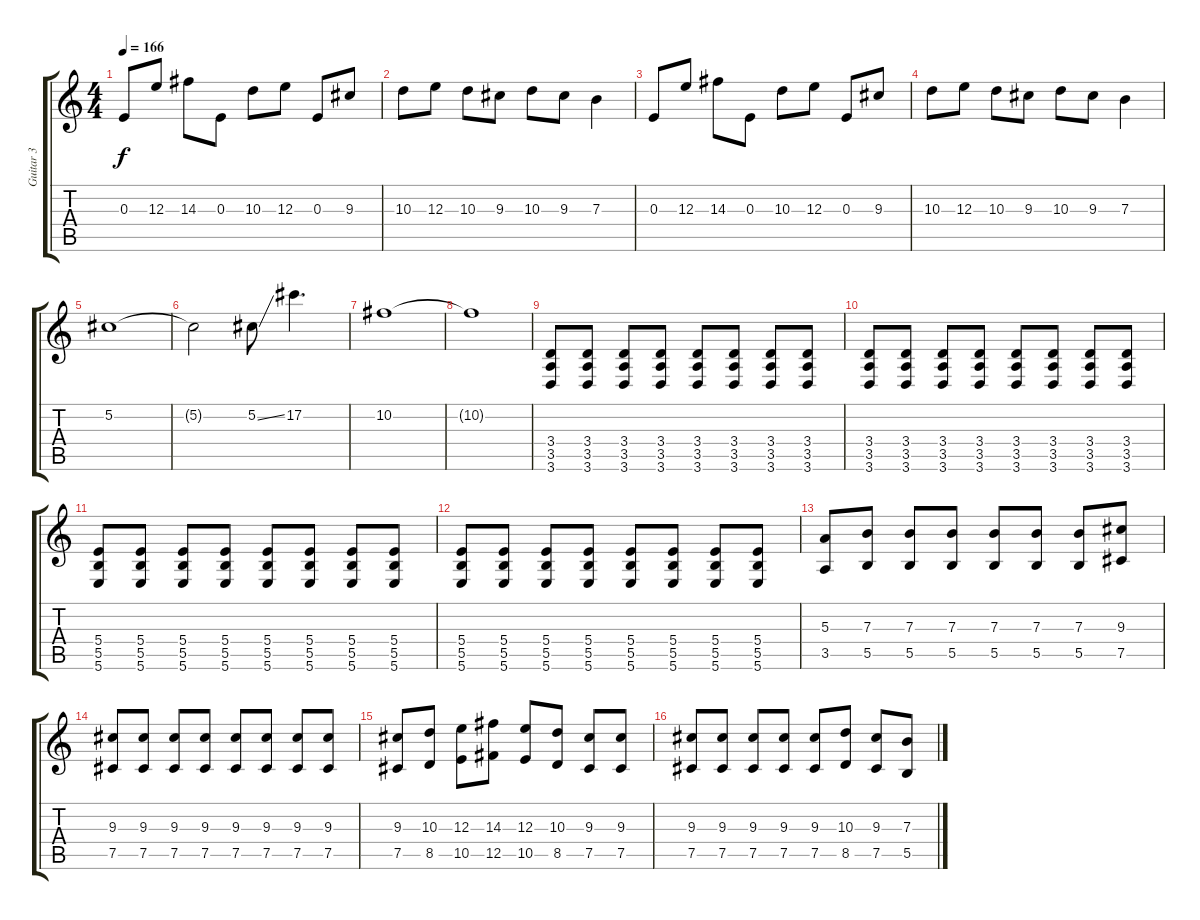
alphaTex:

\track ("Guitar 3" "Guitar 3") {instrument overdrivenguitar}
\staff {score tabs}
\tuning (Db4 Ab3 E3 B2 Gb2 B1) {hide}
\ts (4 4)
\tempo 166
\clef g2
\ks c
0.3.8{dy f} 12.3.8 14.3.8 0.3.8 10.3.8 12.3.8 0.3.8 9.3.8 |
10.3.8 12.3.8 10.3.8 9.3.8 10.3.8 9.3.8 7.3.4 |
0.3.8 12.3.8 14.3.8 0.3.8 10.3.8 12.3.8 0.3.8 9.3.8 |
10.3.8 12.3.8 10.3.8 9.3.8 10.3.8 9.3.8 7.3.4 |
5.2.1 |
5.2{t}.2 5.2{ss}.8 17.2.4{d} |
10.2.1 |
10.2{t}.1 |
(3.4 3.5 3.6).8 (3.4 3.5 3.6).8 (3.4 3.5 3.6).8 (3.4 3.5 3.6).8 (3.4 3.5 3.6).8 (3.4 3.5 3.6).8 (3.4 3.5 3.6).8 (3.4 3.5 3.6).8 |
(3.4 3.5 3.6).8 (3.4 3.5 3.6).8 (3.4 3.5 3.6).8 (3.4 3.5 3.6).8 (3.4 3.5 3.6).8 (3.4 3.5 3.6).8 (3.4 3.5 3.6).8 (3.4 3.5 3.6).8 |
(5.4 5.5 5.6).8 (5.4 5.5 5.6).8 (5.4 5.5 5.6).8 (5.4 5.5 5.6).8 (5.4 5.5 5.6).8 (5.4 5.5 5.6).8 (5.4 5.5 5.6).8 (5.4 5.5 5.6).8 |
(5.4 5.5 5.6).8 (5.4 5.5 5.6).8 (5.4 5.5 5.6).8 (5.4 5.5 5.6).8 (5.4 5.5 5.6).8 (5.4 5.5 5.6).8 (5.4 5.5 5.6).8 (5.4 5.5 5.6).8 |
(5.3 3.5).8 (7.3 5.5).8 (7.3 5.5).8 (7.3 5.5).8 (7.3 5.5).8 (7.3 5.5).8 (7.3 5.5).8 (9.3 7.5).8 |
(9.3 7.5).8 (9.3 7.5).8 (9.3 7.5).8 (9.3 7.5).8 (9.3 7.5).8 (9.3 7.5).8 (9.3 7.5).8 (9.3 7.5).8 |
(9.3 7.5).8 (10.3 8.5).8 (12.3 10.5).8 (14.3 12.5).8 (12.3 10.5).8 (10.3 8.5).8 (9.3 7.5).8 (9.3 7.5).8 |
(9.3 7.5).8 (9.3 7.5).8 (9.3 7.5).8 (9.3 7.5).8 (9.3 7.5).8 (10.3 8.5).8 (9.3 7.5).8 (7.3 5.5).8
